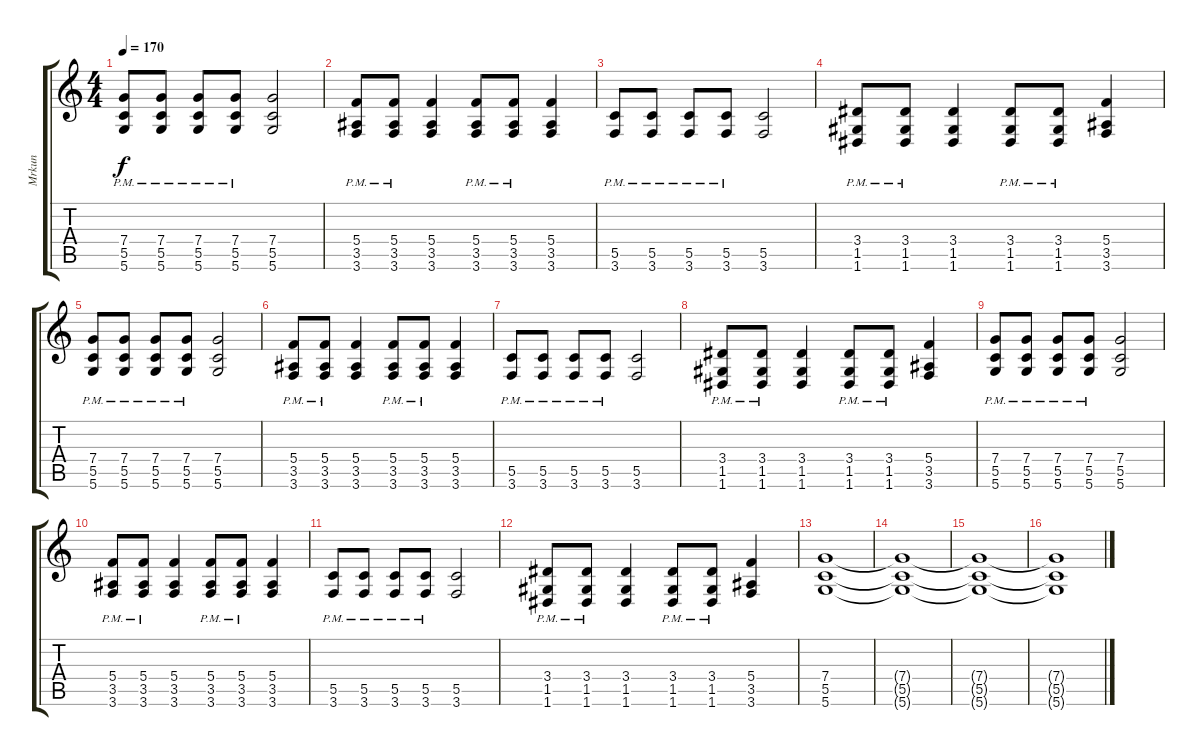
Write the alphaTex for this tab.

\track ("Mrkun" "Mrkun") {instrument distortionguitar}
\staff {score tabs}
\tuning (D4 A3 F3 C3 G2 D2) {hide}
\ts (4 4)
\tempo 170
\clef g2
\ks c
(7.4{pm} 5.5{pm} 5.6{pm}).8{dy f} (7.4{pm} 5.5{pm} 5.6{pm}).8 (7.4{pm} 5.5{pm} 5.6{pm}).8 (7.4{pm} 5.5{pm} 5.6{pm}).8 (7.4 5.5 5.6).2 |
(5.4{pm} 3.5{pm} 3.6{pm}).8 (5.4{pm} 3.5{pm} 3.6{pm}).8 (5.4 3.5 3.6).4 (5.4{pm} 3.5{pm} 3.6{pm}).8 (5.4{pm} 3.5{pm} 3.6{pm}).8 (5.4 3.5 3.6).4 |
(5.5{pm} 3.6{pm}).8 (5.5{pm} 3.6{pm}).8 (5.5{pm} 3.6{pm}).8 (5.5{pm} 3.6{pm}).8 (5.5 3.6).2 |
(3.4{pm} 1.5{pm} 1.6{pm}).8 (3.4{pm} 1.5{pm} 1.6{pm}).8 (3.4 1.5 1.6).4 (3.4{pm} 1.5{pm} 1.6{pm}).8 (3.4{pm} 1.5{pm} 1.6{pm}).8 (5.4 3.5 3.6).4 |
(7.4{pm} 5.5{pm} 5.6{pm}).8 (7.4{pm} 5.5{pm} 5.6{pm}).8 (7.4{pm} 5.5{pm} 5.6{pm}).8 (7.4{pm} 5.5{pm} 5.6{pm}).8 (7.4 5.5 5.6).2 |
(5.4{pm} 3.5{pm} 3.6{pm}).8 (5.4{pm} 3.5{pm} 3.6{pm}).8 (5.4 3.5 3.6).4 (5.4{pm} 3.5{pm} 3.6{pm}).8 (5.4{pm} 3.5{pm} 3.6{pm}).8 (5.4 3.5 3.6).4 |
(5.5{pm} 3.6{pm}).8 (5.5{pm} 3.6{pm}).8 (5.5{pm} 3.6{pm}).8 (5.5{pm} 3.6{pm}).8 (5.5 3.6).2 |
(3.4{pm} 1.5{pm} 1.6{pm}).8 (3.4{pm} 1.5{pm} 1.6{pm}).8 (3.4 1.5 1.6).4 (3.4{pm} 1.5{pm} 1.6{pm}).8 (3.4{pm} 1.5{pm} 1.6{pm}).8 (5.4 3.5 3.6).4 |
(7.4{pm} 5.5{pm} 5.6{pm}).8 (7.4{pm} 5.5{pm} 5.6{pm}).8 (7.4{pm} 5.5{pm} 5.6{pm}).8 (7.4{pm} 5.5{pm} 5.6{pm}).8 (7.4 5.5 5.6).2 |
(5.4{pm} 3.5{pm} 3.6{pm}).8 (5.4{pm} 3.5{pm} 3.6{pm}).8 (5.4 3.5 3.6).4 (5.4{pm} 3.5{pm} 3.6{pm}).8 (5.4{pm} 3.5{pm} 3.6{pm}).8 (5.4 3.5 3.6).4 |
(5.5{pm} 3.6{pm}).8 (5.5{pm} 3.6{pm}).8 (5.5{pm} 3.6{pm}).8 (5.5{pm} 3.6{pm}).8 (5.5 3.6).2 |
(3.4{pm} 1.5{pm} 1.6{pm}).8 (3.4{pm} 1.5{pm} 1.6{pm}).8 (3.4 1.5 1.6).4 (3.4{pm} 1.5{pm} 1.6{pm}).8 (3.4{pm} 1.5{pm} 1.6{pm}).8 (5.4 3.5 3.6).4 |
(7.4 5.5 5.6).1 |
(7.4{t} 5.5{t} 5.6{t}).1 |
(7.4{t} 5.5{t} 5.6{t}).1 |
(7.4{t} 5.5{t} 5.6{t}).1
